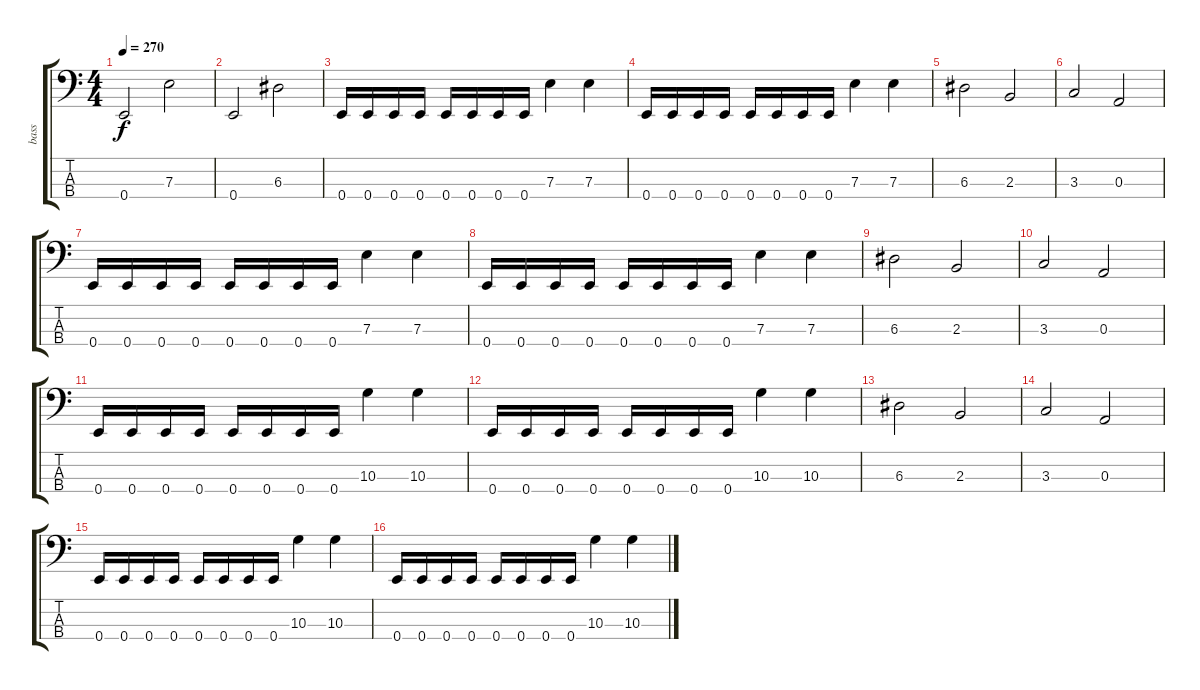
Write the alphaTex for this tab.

\track ("bass" "bass") {instrument electricbasspick}
\staff {score tabs}
\tuning (G2 D2 A1 E1) {hide}
\ts (4 4)
\tempo 270
\clef f4
\ks c
0.4.2{dy f} 7.3.2 |
0.4.2 6.3.2 |
0.4.16 0.4.16 0.4.16 0.4.16 0.4.16 0.4.16 0.4.16 0.4.16 7.3.4 7.3.4 |
0.4.16 0.4.16 0.4.16 0.4.16 0.4.16 0.4.16 0.4.16 0.4.16 7.3.4 7.3.4 |
6.3.2 2.3.2 |
3.3.2 0.3.2 |
0.4.16 0.4.16 0.4.16 0.4.16 0.4.16 0.4.16 0.4.16 0.4.16 7.3.4 7.3.4 |
0.4.16 0.4.16 0.4.16 0.4.16 0.4.16 0.4.16 0.4.16 0.4.16 7.3.4 7.3.4 |
6.3.2 2.3.2 |
3.3.2 0.3.2 |
0.4.16 0.4.16 0.4.16 0.4.16 0.4.16 0.4.16 0.4.16 0.4.16 10.3.4 10.3.4 |
0.4.16 0.4.16 0.4.16 0.4.16 0.4.16 0.4.16 0.4.16 0.4.16 10.3.4 10.3.4 |
6.3.2 2.3.2 |
3.3.2 0.3.2 |
0.4.16 0.4.16 0.4.16 0.4.16 0.4.16 0.4.16 0.4.16 0.4.16 10.3.4 10.3.4 |
0.4.16 0.4.16 0.4.16 0.4.16 0.4.16 0.4.16 0.4.16 0.4.16 10.3.4 10.3.4
